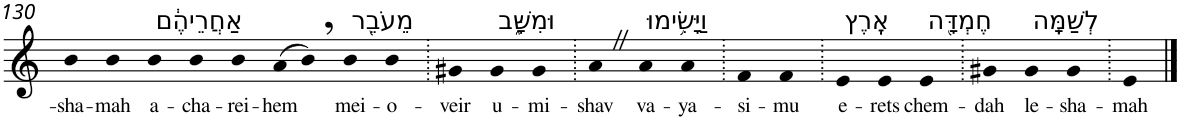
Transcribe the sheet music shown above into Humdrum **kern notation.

**kern	**text
*part1	*part1
*staff1	*staff1
*I"Piano	*
*I'Pno	*
!!LO:PB:g=z
*clefG2	*
*k[]	*
=130	=130
!	!LO:LY:b
4b	-sha-
!	!LO:LY:b
4b	-mah
!LO:TX:a:t=אַחֲרֵיהֶ֔ם	!
!	!LO:LY:b
4b	a-
!	!LO:LY:b
4b	-cha-
!	!LO:LY:b
4b	-rei-
!	!LO:LY:b
(>8a	-hem
8b,)	.
!LO:TX:a:t=מֵעֹבֵ֖ר	!
!	!LO:LY:b
4b	mei-
!	!LO:LY:b
4b	-o-
=131.	=131.
!	!LO:LY:b
4g#X	-veir
!LO:TX:a:t=וּמִשָּׁ֑ב	!
!	!LO:LY:b
4g#	u-
!	!LO:LY:b
4g#	-mi-
=132.	=132.
!	!LO:LY:b
4aZ	-shav
!LO:TX:a:t=וַיָּשִׂ֥ימוּ	!
!	!LO:LY:b
4a	va-
!	!LO:LY:b
4a	-ya-
=133.	=133.
!	!LO:LY:b
4f	-si-
!	!LO:LY:b
4f	-mu
=134.	=134.
!LO:TX:a:t=אֶֽרֶץ	!
!	!LO:LY:b
4e	e-
!	!LO:LY:b
4e	-rets
!LO:TX:a:t=חֶמְדָּ֖ה	!
!	!LO:LY:b
4e	chem-
=135.	=135.
!	!LO:LY:b
4g#X	-dah
!LO:TX:a:t=לְשַׁמָּֽה	!
!	!LO:LY:b
4g#	le-
!	!LO:LY:b
4g#	-sha-
=136.	=136.
!	!LO:LY:b
4e	-mah
==	==
*-	*-
